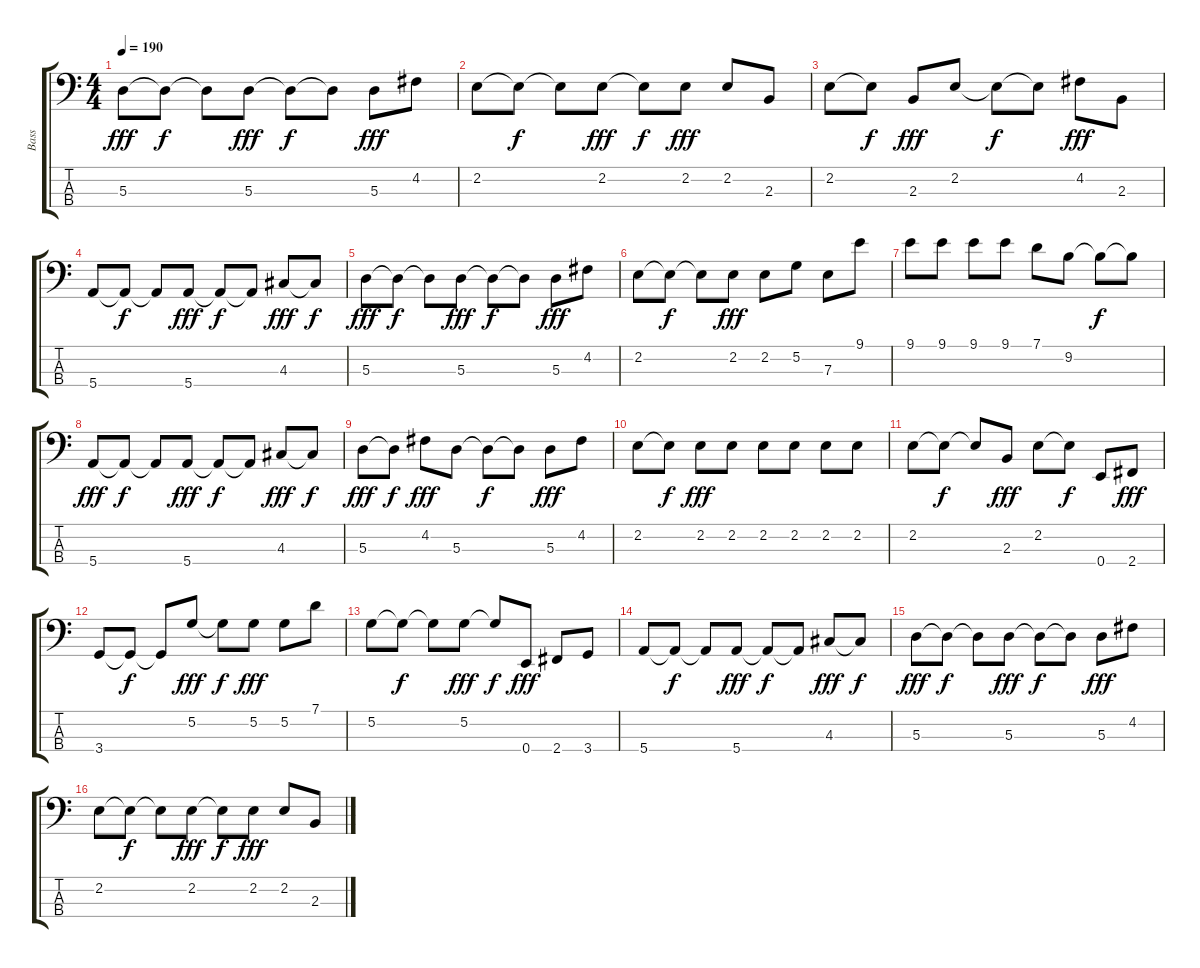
\track ("Bass" "Bass") {instrument electricbassfinger}
\staff {score tabs}
\tuning (G2 D2 A1 E1) {hide}
\ts (4 4)
\tempo 190
\clef f4
\ks c
5.3.8{dy fff} 5.3{t}.8{dy f} 5.3{t}.8 5.3.8{dy fff} 5.3{t}.8{dy f} 5.3{t}.8 5.3.8{dy fff} 4.2.8 |
2.2.8 2.2{t}.8{dy f} 2.2{t}.8 2.2.8{dy fff} 2.2{t}.8{dy f} 2.2.8{dy fff} 2.2.8 2.3.8 |
2.2.8 2.2{t}.8{dy f} 2.3.8{dy fff} 2.2.8 2.2{t}.8{dy f} 2.2{t}.8 4.2.8{dy fff} 2.3.8 |
5.4.8 5.4{t}.8{dy f} 5.4{t}.8 5.4.8{dy fff} 5.4{t}.8{dy f} 5.4{t}.8 4.3.8{dy fff} 4.3{t}.8{dy f} |
5.3.8{dy fff} 5.3{t}.8{dy f} 5.3{t}.8 5.3.8{dy fff} 5.3{t}.8{dy f} 5.3{t}.8 5.3.8{dy fff} 4.2.8 |
2.2.8 2.2{t}.8{dy f} 2.2{t}.8 2.2.8{dy fff} 2.2.8 5.2.8 7.3.8 9.1.8 |
9.1.8 9.1.8 9.1.8 9.1.8 7.1.8 9.2.8 9.2{t}.8{dy f} 9.2{t}.8 |
5.4.8{dy fff} 5.4{t}.8{dy f} 5.4{t}.8 5.4.8{dy fff} 5.4{t}.8{dy f} 5.4{t}.8 4.3.8{dy fff} 4.3{t}.8{dy f} |
5.3.8{dy fff} 5.3{t}.8{dy f} 4.2.8{dy fff} 5.3.8 5.3{t}.8{dy f} 5.3{t}.8 5.3.8{dy fff} 4.2.8 |
2.2.8 2.2{t}.8{dy f} 2.2.8{dy fff} 2.2.8 2.2.8 2.2.8 2.2.8 2.2.8 |
2.2.8 2.2{t}.8{dy f} 2.2{t}.8 2.3.8{dy fff} 2.2.8 2.2{t}.8{dy f} 0.4.8 2.4.8{dy fff} |
3.4.8 3.4{t}.8{dy f} 3.4{t}.8 5.2.8{dy fff} 5.2{t}.8{dy f} 5.2.8{dy fff} 5.2.8 7.1.8 |
5.2.8 5.2{t}.8{dy f} 5.2{t}.8 5.2.8{dy fff} 5.2{t}.8{dy f} 0.4.8{dy fff} 2.4.8 3.4.8 |
5.4.8 5.4{t}.8{dy f} 5.4{t}.8 5.4.8{dy fff} 5.4{t}.8{dy f} 5.4{t}.8 4.3.8{dy fff} 4.3{t}.8{dy f} |
5.3.8{dy fff} 5.3{t}.8{dy f} 5.3{t}.8 5.3.8{dy fff} 5.3{t}.8{dy f} 5.3{t}.8 5.3.8{dy fff} 4.2.8 |
2.2.8 2.2{t}.8{dy f} 2.2{t}.8 2.2.8{dy fff} 2.2{t}.8{dy f} 2.2.8{dy fff} 2.2.8 2.3.8
